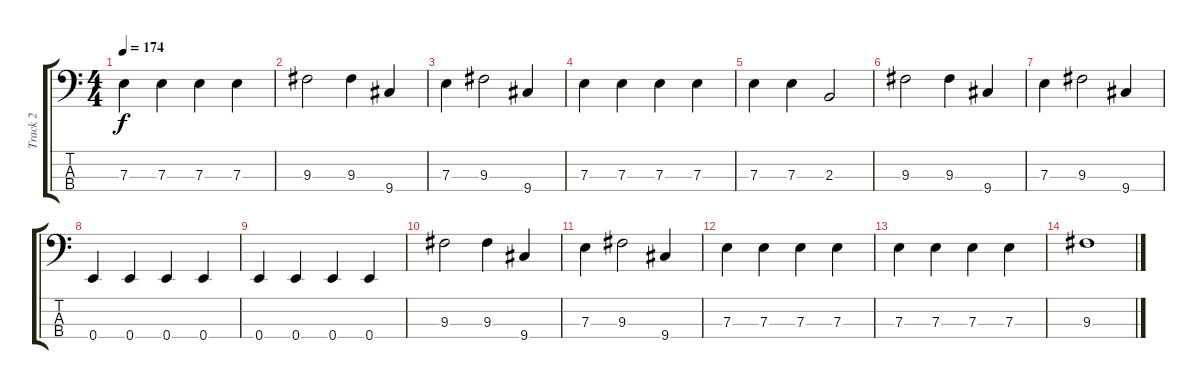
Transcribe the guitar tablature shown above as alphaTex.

\track ("Track 2" "Track 2") {instrument electricbassfinger}
\staff {score tabs}
\tuning (G2 D2 A1 E1) {hide}
\ts (4 4)
\tempo 174
\clef f4
\ks c
7.3.4{dy f} 7.3.4 7.3.4 7.3.4 |
9.3.2 9.3.4 9.4.4 |
7.3.4 9.3.2 9.4.4 |
7.3.4 7.3.4 7.3.4 7.3.4 |
7.3.4 7.3.4 2.3.2 |
9.3.2 9.3.4 9.4.4 |
7.3.4 9.3.2 9.4.4 |
0.4.4 0.4.4 0.4.4 0.4.4 |
0.4.4 0.4.4 0.4.4 0.4.4 |
9.3.2 9.3.4 9.4.4 |
7.3.4 9.3.2 9.4.4 |
7.3.4 7.3.4 7.3.4 7.3.4 |
7.3.4 7.3.4 7.3.4 7.3.4 |
9.3.1
